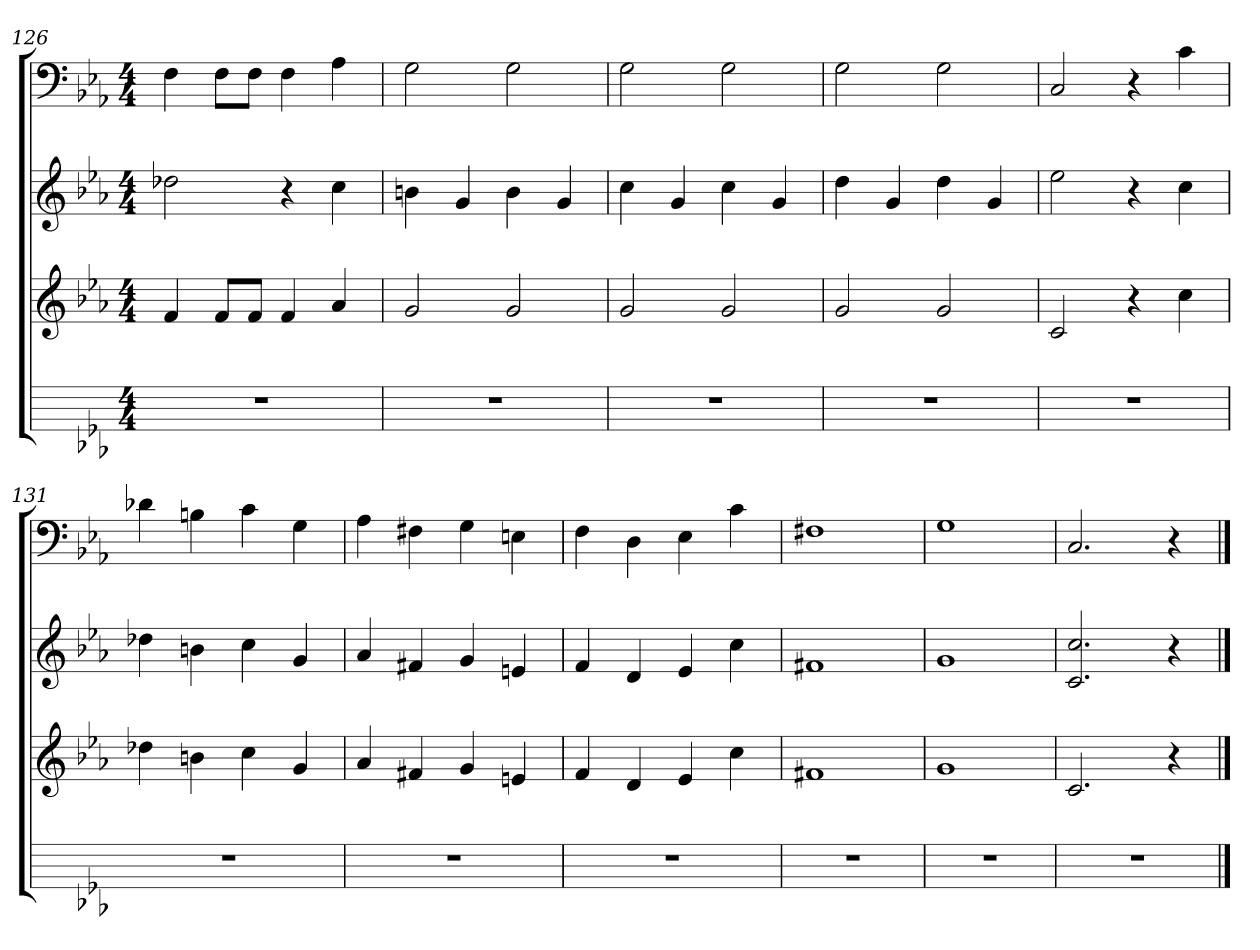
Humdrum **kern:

**kern	**kern	**kern	**kern
*part4	*part3	*part2	*part1
*staff4	*staff3	*staff2	*staff1
*	*	*	*clefF4
*k[b-e-a-]	*k[b-e-a-]	*k[b-e-a-]	*k[b-e-a-]
*E-:	*E-:	*E-:	*E-:
*M4/4	*M4/4	*M4/4	*M4/4
=126	=126	=126	=126
1r	4f	2dd-X	4F
.	8fL	.	8F\L
.	8fJ	.	8F\J
.	4f	4r	4F
.	4a-	4cc	4A-
=127	=127	=127	=127
1r	2g	4bn	2G
.	.	4g	.
.	2g	4b	2G
.	.	4g	.
=128	=128	=128	=128
1r	2g	4cc	2G
.	.	4g	.
.	2g	4cc	2G
.	.	4g	.
=129	=129	=129	=129
1r	2g	4dd	2G
.	.	4g	.
.	2g	4dd	2G
.	.	4g	.
=130	=130	=130	=130
1r	2c	2ee-	2C
.	4r	4r	4r
.	4cc	4cc	4c
=131	=131	=131	=131
1r	4dd-X	4dd-X	4d-X
.	4bn	4bn	4Bn
.	4cc	4cc	4c
.	4g	4g	4G
=132	=132	=132	=132
1r	4a-	4a-	4A-
.	4f#X	4f#X	4F#X
.	4g	4g	4G
.	4en	4en	4En
=133	=133	=133	=133
1r	4f	4f	4F
.	4d	4d	4D
.	4e-	4e-	4E-
.	4cc	4cc	4c
=134	=134	=134	=134
1r	1f#X	1f#X	1F#X
=135	=135	=135	=135
1r	1g	1g	1G
=136	=136	=136	=136
1r	2.c	2.c 2.cc	2.C
.	4r	4r	4r
==	==	==	==
*-	*-	*-	*-
